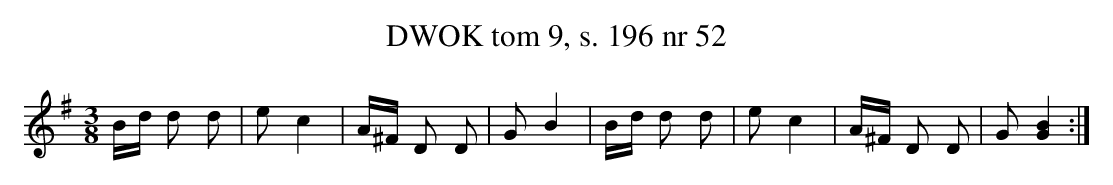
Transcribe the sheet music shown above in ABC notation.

X:1
T:DWOK tom 9, s. 196 nr 52
L:1/16
M:3/8
K:G
Bd d2 d2|e2 c4|A^F D2 D2|G2 B4|Bd d2 d2|e2 c4|A^F D2 D2|G2 [G4B4]:|
